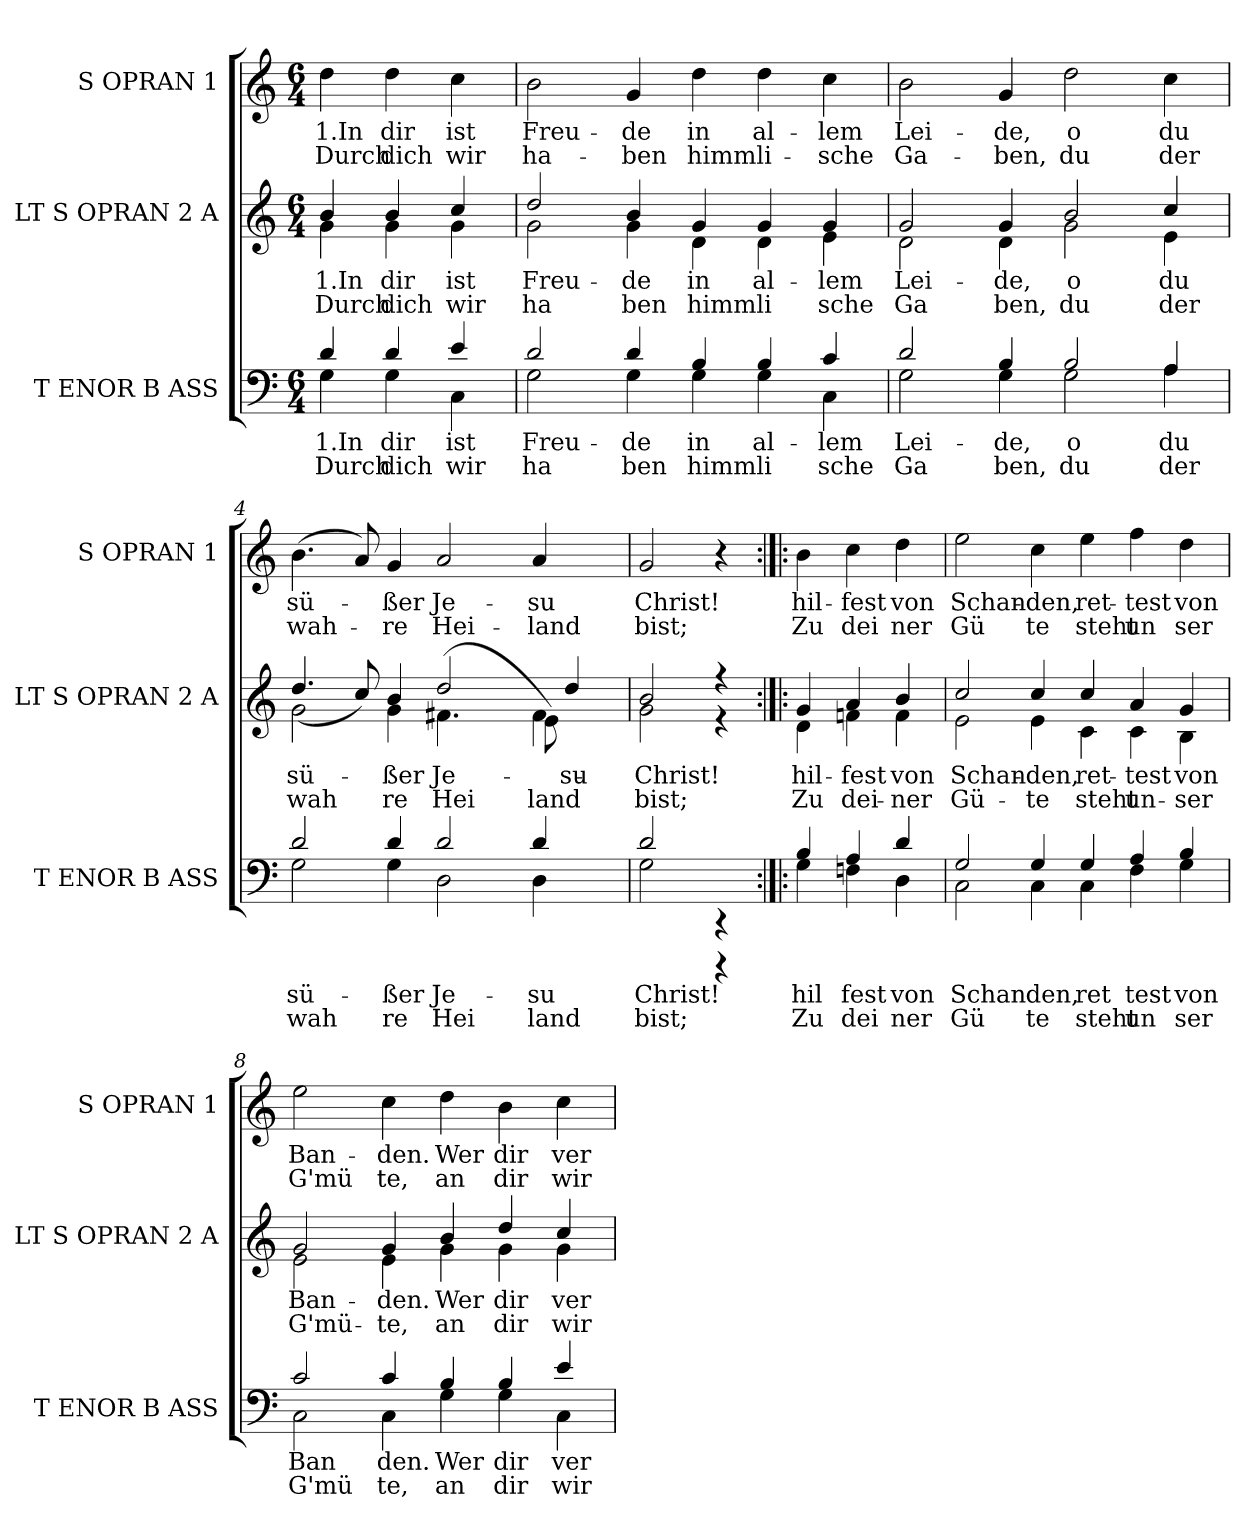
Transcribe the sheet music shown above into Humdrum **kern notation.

**kern	**text	**text	**kern	**text	**text	**kern	**text	**text
*part3	*part3	*part3	*part2	*part2	*part2	*part1	*part1	*part1
*staff3	*staff3	*staff3	*staff2	*staff2	*staff2	*staff1	*staff1	*staff1
*I"T ENOR  B ASS	*	*	*I"LT  S OPRAN 2  A	*	*	*I"S OPRAN 1	*	*
*I'T ENOR  B ASS	*	*	*I'LT  S OPRAN 2  A	*	*	*I'S OPRAN 1	*	*
!!LO:PB:g=z
*stria5	*	*	*stria5	*	*	*stria5	*	*
*clefF4	*	*	*clefG2	*	*	*clefG2	*	*
*M6/4	*	*	*M6/4	*	*	*M6/4	*	*
=1	=1	=1	=1	=1	=1	=1	=1	=1
!	!LO:LY:b:rj	!LO:LY:b:cj	!	!LO:LY:b:rj	!LO:LY:b:cj	!	!LO:LY:b:rj	!LO:LY:b:cj
*^	*	*	*^	*	*	*	*	*
4d/	4G\	1.In	Durch	4b/	4g\	1.In	Durch	4dd\	1.In	Durch
!	!	!LO:LY:b:cj	!LO:LY:b:cj	!	!	!LO:LY:b:cj	!LO:LY:b:cj	!	!LO:LY:b:cj	!LO:LY:b:cj
4d/	4G\	dir	dich	4b/	4g\	dir	dich	4dd\	dir	dich
!	!	!LO:LY:b:cj	!LO:LY:b:cj	!	!	!LO:LY:b:cj	!LO:LY:b:cj	!	!LO:LY:b:cj	!LO:LY:b:cj
4e/	4C\	ist	wir	4cc/	4g\	ist	wir	4cc\	ist	wir
=2	=2	=2	=2	=2	=2	=2	=2	=2	=2	=2
!	!	!LO:LY:b:cj	!LO:LY:b:cj	!	!	!LO:LY:b:cj	!LO:LY:b:cj	!	!LO:LY:b:cj	!LO:LY:b:cj
2d/	2G\	Freu-	-ha	2dd/	2g\	Freu-	-ha	2b\	Freu-	-ha-
!	!	!LO:LY:b:cj	!LO:LY:b:cj	!	!	!LO:LY:b:cj	!LO:LY:b:cj	!	!LO:LY:b:cj	!LO:LY:b:cj
4d/	4G\	de	ben	4b/	4g\	de	ben	4g/	-de	ben
!	!	!LO:LY:b:cj	!LO:LY:b:cj	!	!	!LO:LY:b:cj	!LO:LY:b:cj	!	!LO:LY:b:cj	!LO:LY:b:cj
4B/	4G\	in	himmli	4g/	4d\	in	himmli	4dd\	in	himmli-
!	!	!LO:LY:b:cj	!	!	!	!LO:LY:b:cj	!	!	!LO:LY:b:cj	!
4B/	4G\	al-	.	4g/	4d\	al-	.	4dd\	-al-	.
!	!	!LO:LY:b:cj	!LO:LY:b:cj	!	!	!LO:LY:b:cj	!LO:LY:b:cj	!	!LO:LY:b:cj	!LO:LY:b:cj
4c/	4C\	-lem	sche	4g/	4e\	-lem	sche	4cc\	-lem	sche
=3	=3	=3	=3	=3	=3	=3	=3	=3	=3	=3
!	!	!LO:LY:b:cj	!LO:LY:b:cj	!	!	!LO:LY:b:cj	!LO:LY:b:cj	!	!LO:LY:b:cj	!LO:LY:b:cj
2d/	2G\	Lei-	-Ga	2g/	2d\	Lei-	-Ga	2b\	Lei-	-Ga-
!	!	!LO:LY:b:cj	!LO:LY:b:cj	!	!	!LO:LY:b:cj	!LO:LY:b:cj	!	!LO:LY:b:cj	!LO:LY:b:cj
4B/	4G\	de,	ben,	4g/	4d\	de,	ben,	4g/	-de,	ben,
!	!	!LO:LY:b:cj	!LO:LY:b:cj	!	!	!LO:LY:b:cj	!LO:LY:b:cj	!	!LO:LY:b:cj	!LO:LY:b:cj
2B/	2G\	o	du	2b/	2g\	o	du	2dd\	o	du
!	!	!LO:LY:b:cj	!LO:LY:b:cj	!	!	!LO:LY:b:cj	!LO:LY:b:cj	!	!LO:LY:b:cj	!LO:LY:b:cj
4A/	4A\	du	der	4cc/	4e\	du	der	4cc\	du	der
=4	=4	=4	=4	=4	=4	=4	=4	=4	=4	=4
!	!	!LO:LY:b:cj	!LO:LY:b:cj	!	!	!LO:LY:b:cj	!LO:LY:b:cj	!	!LO:LY:b:cj	!LO:LY:b
2d/	2G\	sü-	-wah	2g\	(>4.dd/	sü-	-wah	(>4.b\	sü-	-wah-
.	.	.	.	.	8cc/)	.	.	8a/)	.	.
!	!	!LO:LY:b:cj	!LO:LY:b:cj	!	!	!LO:LY:b:cj	!LO:LY:b:cj	!	!LO:LY:b:cj	!LO:LY:b:cj
4d/	4G\	ßer	re	4g\	4b/	ßer	re	4g/	-ßer	re
!	!	!LO:LY:b:cj	!LO:LY:b:cj	!	!	!LO:LY:b:cj	!LO:LY:b:cj	!	!LO:LY:b:cj	!LO:LY:b:cj
2d/	2D\	Je-	-Hei	(<4.f#X\	2dd/	Je-	-Hei	2a/	Je-	-Hei-
.	.	.	.	8ryy	.	.	.	.	.	.
!	!	!LO:LY:b:cj	!LO:LY:b:cj	!	!	!	!LO:LY:b	!	!LO:LY:b:cj	!LO:LY:b:cj
4d/	4D\	su	land	4f#\	8e\)	.	land	4a/	-su	land
!	!	!	!	!	!	!LO:LY:b:cj	!	!	!	!
.	.	.	.	.	4dd/	su	.	.	.	.
8ryy	8ryy	.	.	8ryy	.	.	.	8ryy	.	.
!!LO:LB:g=z
=5	=5	=5	=5	=5	=5	=5	=5	=5	=5	=5
!	!	!LO:LY:b:cj	!LO:LY:b:cj	!	!	!LO:LY:b:cj	!LO:LY:b:cj	!	!LO:LY:b:cj	!LO:LY:b:cj
2d/	2G\	Christ!	bist;	2b/	2g\	Christ!	bist;	2g/	Christ!	bist;
4rCC	4rBBBB	.	.	4rff	4re	.	.	4r	.	.
=6:|!|:	=6:|!|:	=6:|!|:	=6:|!|:	=6:|!|:	=6:|!|:	=6:|!|:	=6:|!|:	=6:|!|:	=6:|!|:	=6:|!|:
!	!	!LO:LY:b:cj	!LO:LY:b:cj	!	!	!LO:LY:b:cj	!LO:LY:b:cj	!	!LO:LY:b:cj	!LO:LY:b:cj
4G\	4B/	hil	Zu	4d\	4g/	hil-	-Zu	4b\	hil-	-Zu
!	!	!LO:LY:b:cj	!LO:LY:b:cj	!	!	!LO:LY:b:cj	!LO:LY:b:cj	!	!LO:LY:b:cj	!LO:LY:b:cj
4Fn\	4A/	fest	dei	4fn\	4a/	fest	dei-	4cc\	fest	dei
!	!	!LO:LY:b:cj	!LO:LY:b:cj	!	!	!LO:LY:b:cj	!LO:LY:b:cj	!	!LO:LY:b:cj	!LO:LY:b:cj
4D\	4d/	von	ner	4f\	4b/	-von	ner	4dd\	von	ner
=7	=7	=7	=7	=7	=7	=7	=7	=7	=7	=7
!	!	!LO:LY:b:cj	!LO:LY:b:cj	!	!	!LO:LY:b:cj	!LO:LY:b:cj	!	!LO:LY:b:cj	!LO:LY:b:cj
2G/	2C\	Schan	Gü	2cc/	2e\	Schan-	-Gü-	2ee\	Schan-	-Gü
!	!	!LO:LY:b:cj	!LO:LY:b:cj	!	!	!LO:LY:b:cj	!LO:LY:b:cj	!	!LO:LY:b:cj	!LO:LY:b:cj
4G/	4C\	den,	te	4cc/	4e\	-den,	te	4cc\	den,	te
!	!	!LO:LY:b:cj	!LO:LY:b:cj	!	!	!LO:LY:b:cj	!LO:LY:b:cj	!	!LO:LY:b:cj	!LO:LY:b:cj
4G/	4C\	ret	steht	4cc/	4c\	ret-	-steht	4ee\	ret-	-steht
!	!	!LO:LY:b:cj	!LO:LY:b:cj	!	!	!LO:LY:b:cj	!LO:LY:b:cj	!	!LO:LY:b:cj	!LO:LY:b:cj
4A/	4F\	test	un	4a/	4c\	test	un-	4ff\	test	un
!	!	!LO:LY:b:cj	!LO:LY:b:cj	!	!	!LO:LY:b:cj	!LO:LY:b:cj	!	!LO:LY:b:cj	!LO:LY:b:cj
4B/	4G\	von	ser	4g/	4B\	-von	ser	4dd\	von	ser
=8	=8	=8	=8	=8	=8	=8	=8	=8	=8	=8
!	!	!LO:LY:b:cj	!LO:LY:b:cj	!	!	!LO:LY:b:cj	!LO:LY:b:cj	!	!LO:LY:b:cj	!LO:LY:b:cj
2c/	2C\	Ban	G'mü	2g/	2e\	Ban-	-G'mü-	2ee\	Ban-	-G'mü
!	!	!LO:LY:b:cj	!LO:LY:b:cj	!	!	!LO:LY:b:cj	!LO:LY:b:cj	!	!LO:LY:b:cj	!LO:LY:b:cj
4c/	4C\	den.	te,	4g/	4e\	-den.	te,	4cc\	den.	te,
!	!	!LO:LY:b:cj	!LO:LY:b:cj	!	!	!LO:LY:b:cj	!LO:LY:b:cj	!	!LO:LY:b:cj	!LO:LY:b:cj
4B/	4G\	Wer	an	4b/	4g\	Wer	an	4dd\	Wer	an
!	!	!LO:LY:b:cj	!LO:LY:b:cj	!	!	!LO:LY:b:cj	!LO:LY:b:cj	!	!LO:LY:b:cj	!LO:LY:b:cj
4B/	4G\	dir	dir	4dd/	4g\	dir	dir	4b\	dir	dir
!	!	!LO:LY:b:cj	!LO:LY:b:cj	!	!	!LO:LY:b:cj	!LO:LY:b:cj	!	!LO:LY:b:cj	!LO:LY:b:cj
4e/	4C\	ver	wir	4cc/	4g\	ver-	-wir	4cc\	ver-	-wir
*v	*v	*	*	*	*	*	*	*	*	*
*	*	*	*v	*v	*	*	*	*	*
=	=	=	=	=	=	=	=	=
*-	*-	*-	*-	*-	*-	*-	*-	*-
